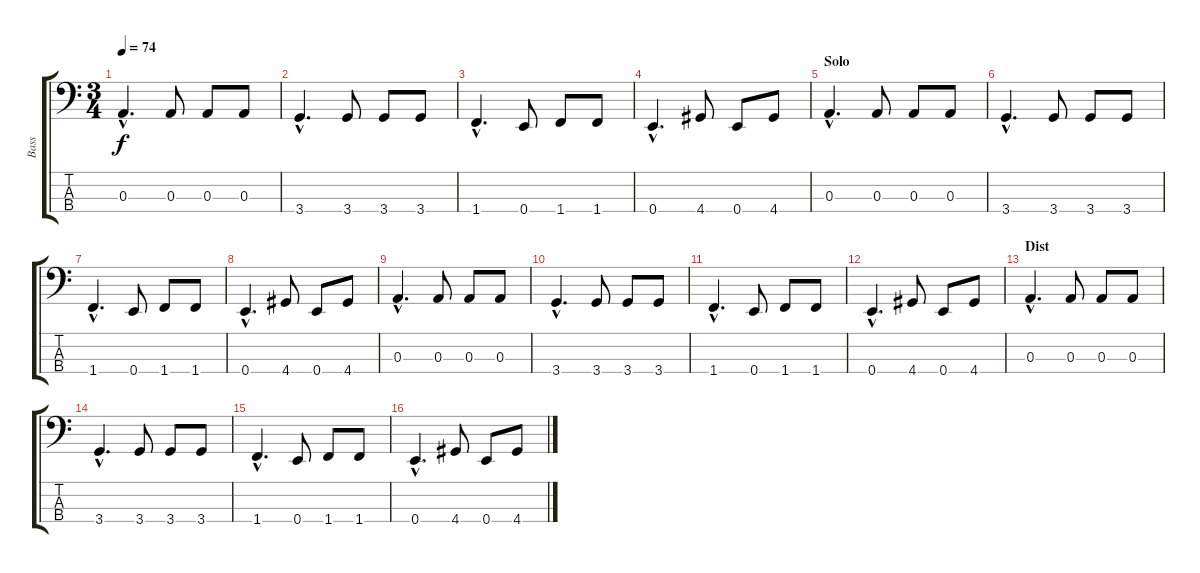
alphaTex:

\track ("Bass" "Bass") {instrument electricbassfinger}
\staff {score tabs}
\tuning (G2 D2 A1 E1) {hide}
\ts (3 4)
\tempo 74
\clef f4
\ks c
0.3{hac}.4{d dy f} 0.3.8 0.3.8 0.3.8 |
3.4{hac}.4{d} 3.4.8 3.4.8 3.4.8 |
1.4{hac}.4{d} 0.4.8 1.4.8 1.4.8 |
0.4{hac}.4{d} 4.4.8 0.4.8 4.4.8 |
\section ("" "Solo")
0.3{hac}.4{d} 0.3.8 0.3.8 0.3.8 |
3.4{hac}.4{d} 3.4.8 3.4.8 3.4.8 |
1.4{hac}.4{d} 0.4.8 1.4.8 1.4.8 |
0.4{hac}.4{d} 4.4.8 0.4.8 4.4.8 |
0.3{hac}.4{d} 0.3.8 0.3.8 0.3.8 |
3.4{hac}.4{d} 3.4.8 3.4.8 3.4.8 |
1.4{hac}.4{d} 0.4.8 1.4.8 1.4.8 |
0.4{hac}.4{d} 4.4.8 0.4.8 4.4.8 |
\section ("" "Dist")
0.3{hac}.4{d} 0.3.8 0.3.8 0.3.8 |
3.4{hac}.4{d} 3.4.8 3.4.8 3.4.8 |
1.4{hac}.4{d} 0.4.8 1.4.8 1.4.8 |
0.4{hac}.4{d} 4.4.8 0.4.8 4.4.8
